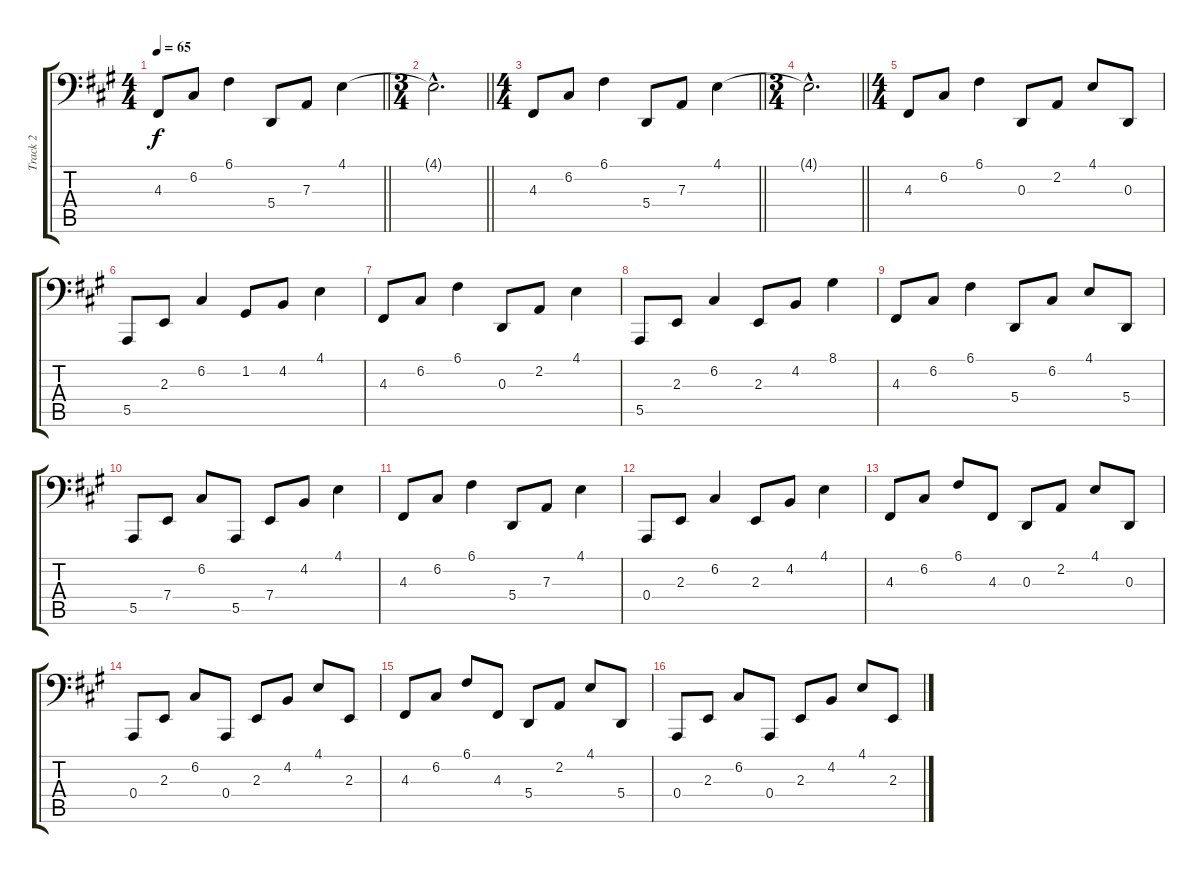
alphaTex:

\track ("Track 2" "Track 2") {instrument acousticgrandpiano}
\staff {score tabs}
\tuning (C3 G2 D2 A1 E1 B0) {hide}
\ts (4 4)
\tempo 65
\clef f4
\barLineRight lightlight
\ks a
4.3.8{dy f instrument acousticgrandpiano} 6.2.8 6.1.4 5.4.8 7.3.8 4.1.4 |
\ts (3 4)
\barLineRight lightlight
4.1{hac t}.2{d} |
\ts (4 4)
\barLineRight lightlight
4.3.8 6.2.8 6.1.4 5.4.8 7.3.8 4.1.4 |
\ts (3 4)
\barLineRight lightlight
4.1{hac t}.2{d} |
\ts (4 4)
4.3.8 6.2.8 6.1.4 0.3.8 2.2.8 4.1.8 0.3.8 |
5.5.8 2.3.8 6.2.4 1.2.8 4.2.8 4.1.4 |
4.3.8 6.2.8 6.1.4 0.3.8 2.2.8 4.1.4 |
5.5.8 2.3.8 6.2.4 2.3.8 4.2.8 8.1.4 |
4.3.8 6.2.8 6.1.4 5.4.8 6.2.8 4.1.8 5.4.8 |
5.5.8 7.4.8 6.2.8 5.5.8 7.4.8 4.2.8 4.1.4 |
4.3.8 6.2.8 6.1.4 5.4.8 7.3.8 4.1.4 |
0.4.8 2.3.8 6.2.4 2.3.8 4.2.8 4.1.4 |
4.3.8 6.2.8 6.1.8 4.3.8 0.3.8 2.2.8 4.1.8 0.3.8 |
0.4.8 2.3.8 6.2.8 0.4.8 2.3.8 4.2.8 4.1.8 2.3.8 |
4.3.8 6.2.8 6.1.8 4.3.8 5.4.8 2.2.8 4.1.8 5.4.8 |
0.4.8 2.3.8 6.2.8 0.4.8 2.3.8 4.2.8 4.1.8 2.3.8
